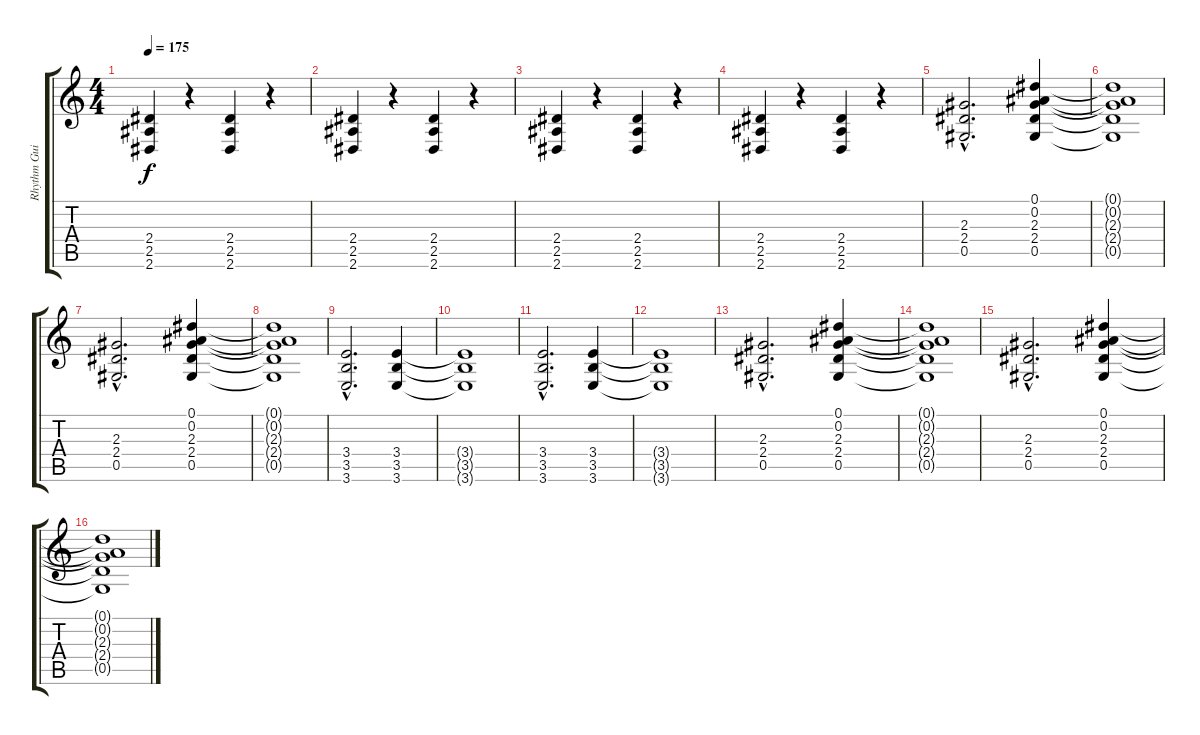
\track ("Rhythm Guitar" "Rhythm Gui") {instrument distortionguitar}
\staff {score tabs}
\tuning (Eb4 Bb3 Gb3 Db3 Ab2 Db2) {hide}
\ts (4 4)
\tempo 175
\clef g2
\ks c
(2.4 2.5 2.6).4{dy f} r.4 (2.4 2.5 2.6).4 r.4 |
(2.4 2.5 2.6).4 r.4 (2.4 2.5 2.6).4 r.4 |
(2.4 2.5 2.6).4 r.4 (2.4 2.5 2.6).4 r.4 |
(2.4 2.5 2.6).4 r.4 (2.4 2.5 2.6).4 r.4 |
(2.3{hac} 2.4{hac} 0.5{hac}).2{d} (0.1 0.2 2.3 2.4 0.5).4 |
(0.1{t} 0.2{t} 2.3{t} 2.4{t} 0.5{t}).1 |
(2.3{hac} 2.4{hac} 0.5{hac}).2{d} (0.1 0.2 2.3 2.4 0.5).4 |
(0.1{t} 0.2{t} 2.3{t} 2.4{t} 0.5{t}).1 |
(3.4{hac} 3.5{hac} 3.6{hac}).2{d} (3.4 3.5 3.6).4 |
(3.4{t} 3.5{t} 3.6{t}).1 |
(3.4{hac} 3.5{hac} 3.6{hac}).2{d} (3.4 3.5 3.6).4 |
(3.4{t} 3.5{t} 3.6{t}).1 |
(2.3{hac} 2.4{hac} 0.5{hac}).2{d} (0.1 0.2 2.3 2.4 0.5).4 |
(0.1{t} 0.2{t} 2.3{t} 2.4{t} 0.5{t}).1 |
(2.3{hac} 2.4{hac} 0.5{hac}).2{d} (0.1 0.2 2.3 2.4 0.5).4 |
(0.1{t} 0.2{t} 2.3{t} 2.4{t} 0.5{t}).1
